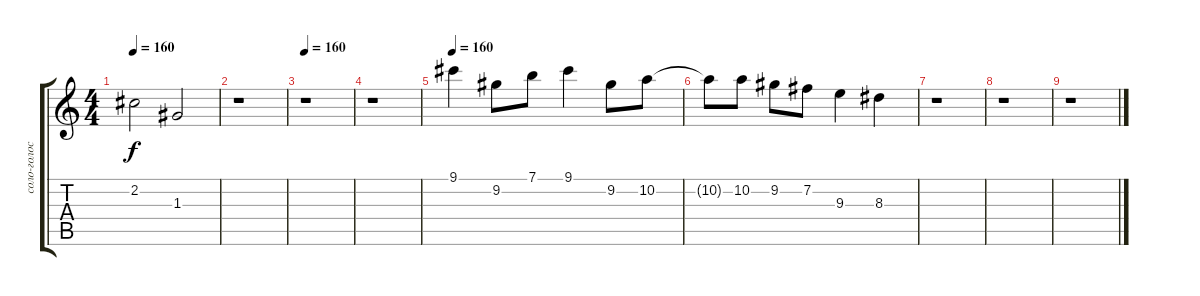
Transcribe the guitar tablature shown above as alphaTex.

\track ("соло-голос" "соло-голос") {instrument overdrivenguitar}
\staff {score tabs}
\tuning (E4 B3 G3 D3 A2 E2) {hide}
\ts (4 4)
\tempo 160
\clef g2
\ks c
2.2.2{dy f} 1.3.2 |
r.1 |
\tempo 160
r.1 |
r.1 |
\tempo 160
9.1.4 9.2.8 7.1.8 9.1.4 9.2.8 10.2.8 |
10.2{t}.8 10.2.8 9.2.8 7.2.8 9.3.4 8.3.4 |
r.1 |
r.1 |
r.1
